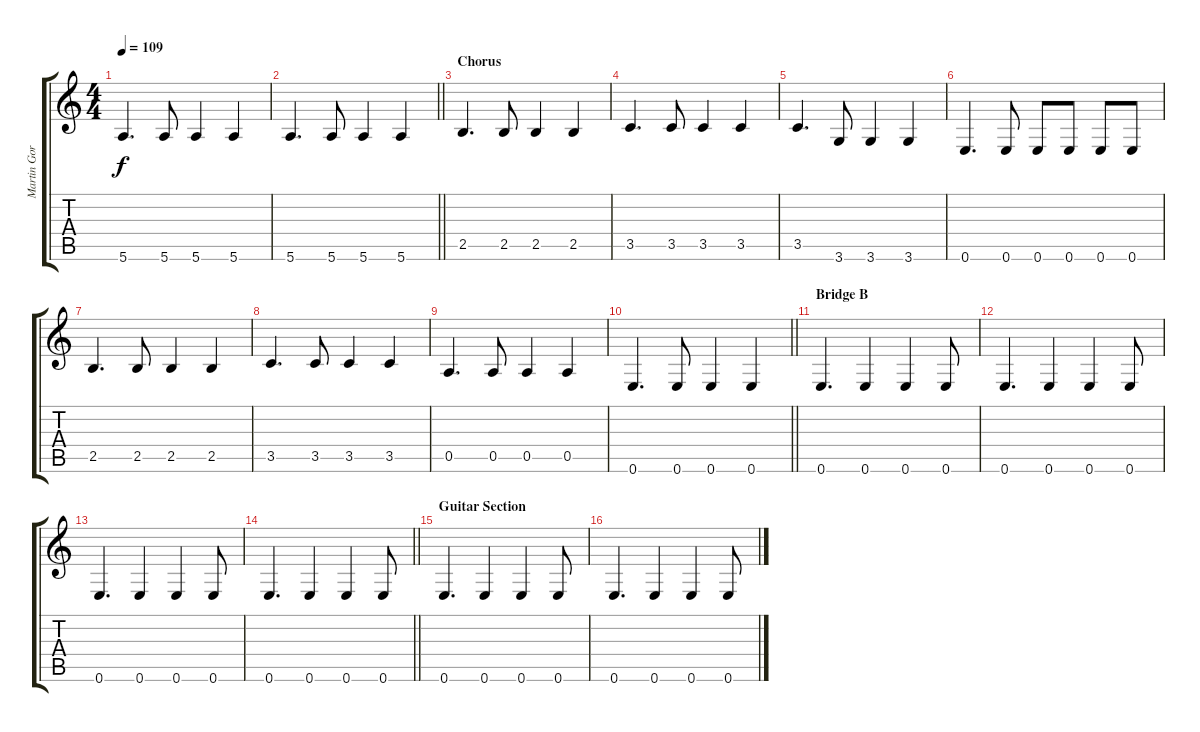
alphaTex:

\track ("Martin Gore - Rythm Guitar I" "Martin Gor") {instrument acousticguitarsteel}
\staff {score tabs}
\tuning (E4 B3 G3 D3 A2 E2) {hide}
\ts (4 4)
\tempo 109
\clef g2
\ks c
5.6.4{d dy f} 5.6.8 5.6.4 5.6.4 |
\barLineRight lightlight
5.6.4{d} 5.6.8 5.6.4 5.6.4 |
\section ("" "Chorus")
2.5.4{d} 2.5.8 2.5.4 2.5.4 |
3.5.4{d} 3.5.8 3.5.4 3.5.4 |
3.5.4{d} 3.6.8 3.6.4 3.6.4 |
0.6.4{d} 0.6.8 0.6.8 0.6.8 0.6.8 0.6.8 |
2.5.4{d} 2.5.8 2.5.4 2.5.4 |
3.5.4{d} 3.5.8 3.5.4 3.5.4 |
0.5.4{d} 0.5.8 0.5.4 0.5.4 |
\barLineRight lightlight
0.6.4{d} 0.6.8 0.6.4 0.6.4 |
\section ("" "Bridge B")
0.6.4{d} 0.6.4 0.6.4 0.6.8 |
0.6.4{d} 0.6.4 0.6.4 0.6.8 |
0.6.4{d} 0.6.4 0.6.4 0.6.8 |
\barLineRight lightlight
0.6.4{d} 0.6.4 0.6.4 0.6.8 |
\section ("" "Guitar Section")
0.6.4{d} 0.6.4 0.6.4 0.6.8 |
0.6.4{d} 0.6.4 0.6.4 0.6.8
